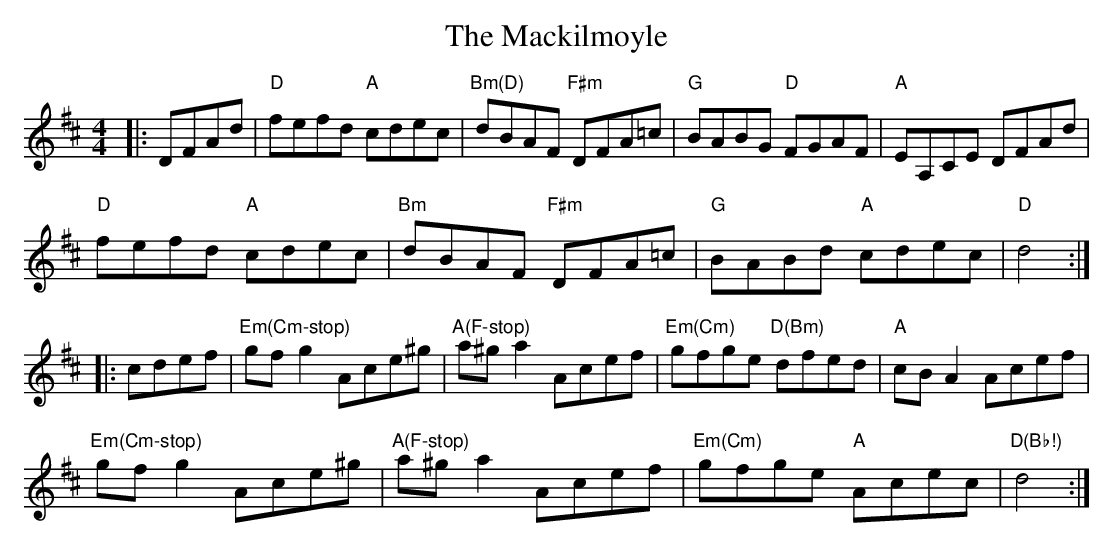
X:1
T: The Mackilmoyle
M: 4/4
L: 1/8
K: D
|:DFAd|\
"D"fefd "A"cdec|"Bm(D)"dBAF "F#m"DFA=c|\
"G"BABG "D"FGAF|"A"EA,CE DFAd|
"D"fefd "A"cdec|"Bm"dBAF "F#m"DFA=c|"G"BABd "A"cdec|"D"d4:|
|:cdef|\
"Em(Cm-stop)"gfg2 Ace^g|"A(F-stop)"a^ga2Acef|\
"Em(Cm)"gfge "D(Bm)"dfed|"A"cBA2Acef|
"Em(Cm-stop)"gfg2 Ace^g|"A(F-stop)"a^ga2 Acef|\
"Em(Cm)"gfge "A"Acec|"D(Bb!)"d4:|
